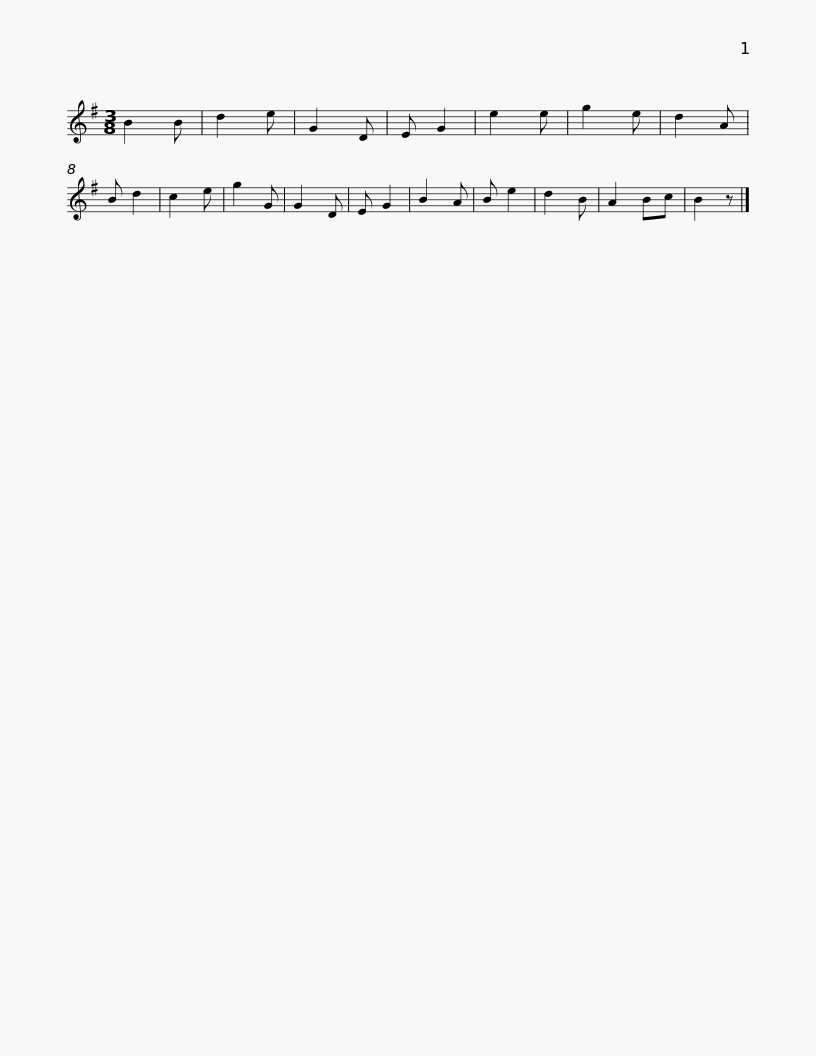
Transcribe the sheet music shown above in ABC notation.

X:1
L:1/8
M:3/8
I:linebreak $
K:G
V:1 treble
V:1
 B2 B | d2 e | G2 D | E G2 | e2 e | %5
 g2 e | d2 A | B d2 | c2 e | g2 G | %10
 G2 D | E G2 | B2 A | B e2 | d2 B | %15
 A2 Bc |$ B2 z |] %17
